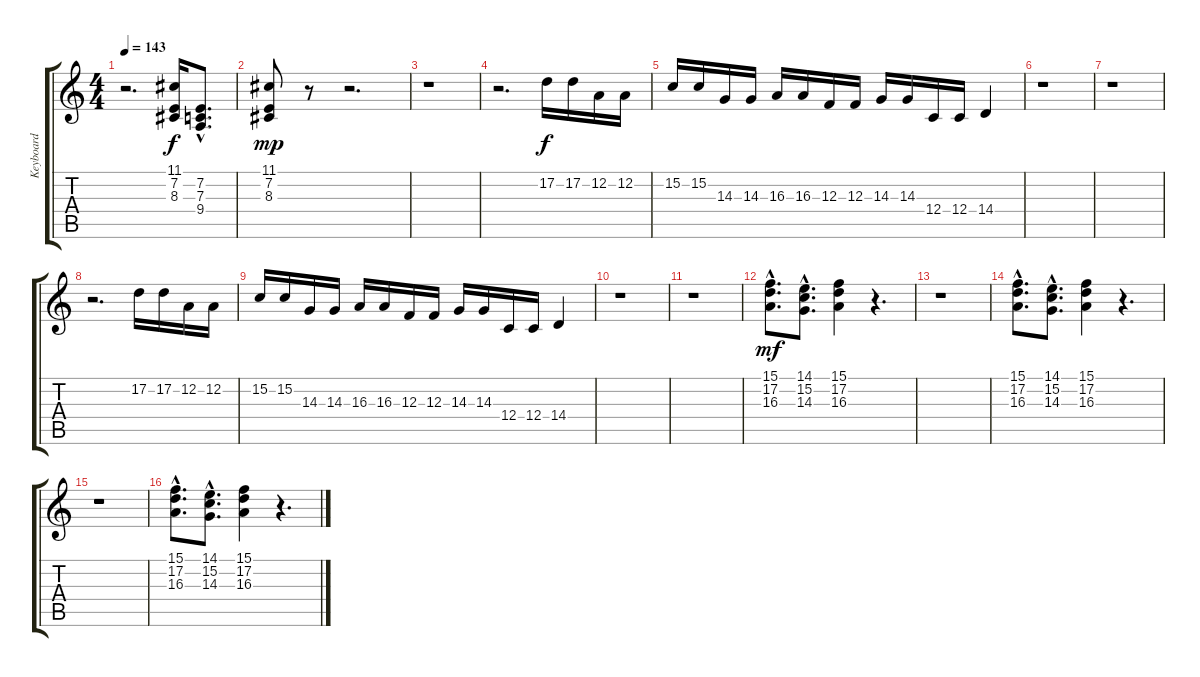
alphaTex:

\track ("Keyboard" "Keyboard") {instrument lead1square}
\staff {score tabs}
\tuning (D4 A3 F3 C3 G2 D2) {hide}
\ts (4 4)
\tempo 143
\clef g2
\ks c
r.2{d dy f} (11.1 7.2 8.3).16{instrument stringensemble1} (7.2{hac} 7.3{hac} 9.4{hac}).8{d} |
(11.1 7.2 8.3).8{dy mp} r.8 r.2{d} |
r.1 |
r.2{d} 17.2.16{dy f instrument musicbox} 17.2.16 12.2.16 12.2.16 |
15.2.16 15.2.16 14.3.16 14.3.16 16.3.16 16.3.16 12.3.16 12.3.16 14.3.16 14.3.16 12.4.16 12.4.16 14.4.4 |
r.1 |
r.1 |
r.2{d} 17.2.16{instrument musicbox} 17.2.16 12.2.16 12.2.16 |
15.2.16 15.2.16 14.3.16 14.3.16 16.3.16 16.3.16 12.3.16 12.3.16 14.3.16 14.3.16 12.4.16 12.4.16 14.4.4 |
r.1 |
r.1 |
(15.1{hac} 17.2{hac} 16.3{hac}).8{d dy mf instrument stringensemble1} (14.1{hac} 15.2{hac} 14.3{hac}).8{d} (15.1 17.2 16.3).4 r.4{d} |
r.1 |
(15.1{hac} 17.2{hac} 16.3{hac}).8{d instrument stringensemble1} (14.1{hac} 15.2{hac} 14.3{hac}).8{d} (15.1 17.2 16.3).4 r.4{d} |
r.1 |
(15.1{hac} 17.2{hac} 16.3{hac}).8{d instrument stringensemble1} (14.1{hac} 15.2{hac} 14.3{hac}).8{d} (15.1 17.2 16.3).4 r.4{d}
